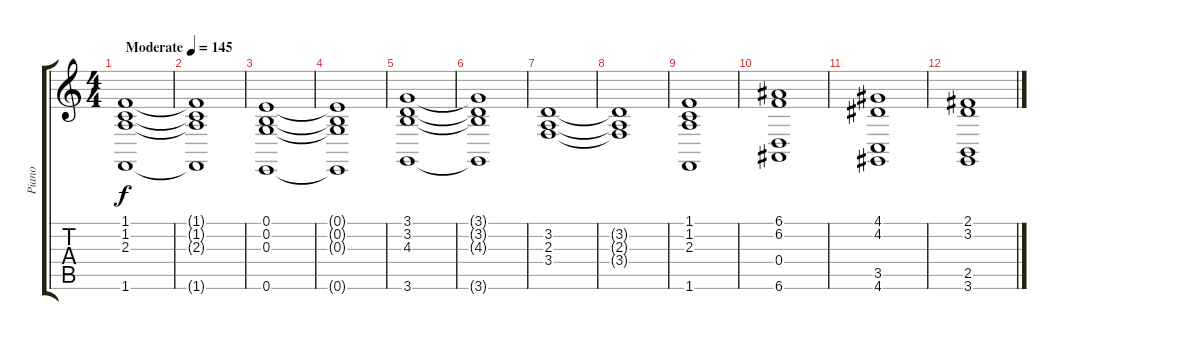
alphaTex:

\track ("Piano" "Piano") {instrument electricgrandpiano}
\staff {score tabs}
\tuning (E4 B3 G3 D3 A2 E2) {hide}
\ts (4 4)
\tempo (145 "Moderate")
\clef g2
\ks c
(1.1 1.2 2.3 1.6).1{dy f instrument electricgrandpiano} |
(1.1{t} 1.2{t} 2.3{t} 1.6{t}).1 |
(0.1 0.2 0.3 0.6).1 |
(0.1{t} 0.2{t} 0.3{t} 0.6{t}).1 |
(3.1 3.2 4.3 3.6).1 |
(3.1{t} 3.2{t} 4.3{t} 3.6{t}).1 |
(3.2 2.3 3.4).1 |
(3.2{t} 2.3{t} 3.4{t}).1 |
(1.1 1.2 2.3 1.6).1 |
(6.1 6.2 0.4 6.6).1 |
(4.1 4.2 3.5 4.6).1 |
(2.1 3.2 2.5 3.6).1
